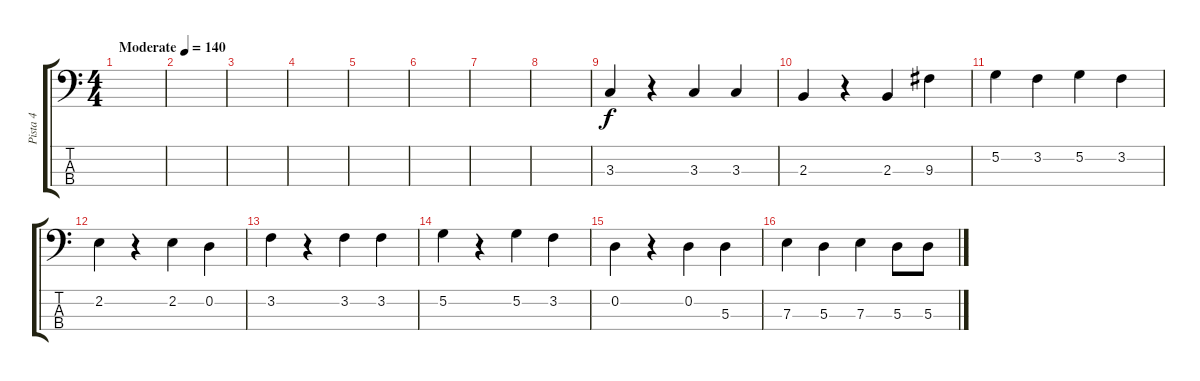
\track ("Pista 4" "Pista 4") {instrument electricbasspick}
\staff {score tabs}
\tuning (G2 D2 A1 E1) {hide}
\ts (4 4)
\tempo (140 "Moderate")
\clef f4
\ks c
|
|
|
|
|
|
|
|
3.3.4 r.4 3.3.4 3.3.4 |
2.3.4 r.4 2.3.4 9.3.4 |
5.2.4 3.2.4 5.2.4 3.2.4 |
2.2.4 r.4 2.2.4 0.2.4 |
3.2.4 r.4 3.2.4 3.2.4 |
5.2.4 r.4 5.2.4 3.2.4 |
0.2.4 r.4 0.2.4 5.3.4 |
7.3.4 5.3.4 7.3.4 5.3.8 5.3.8
